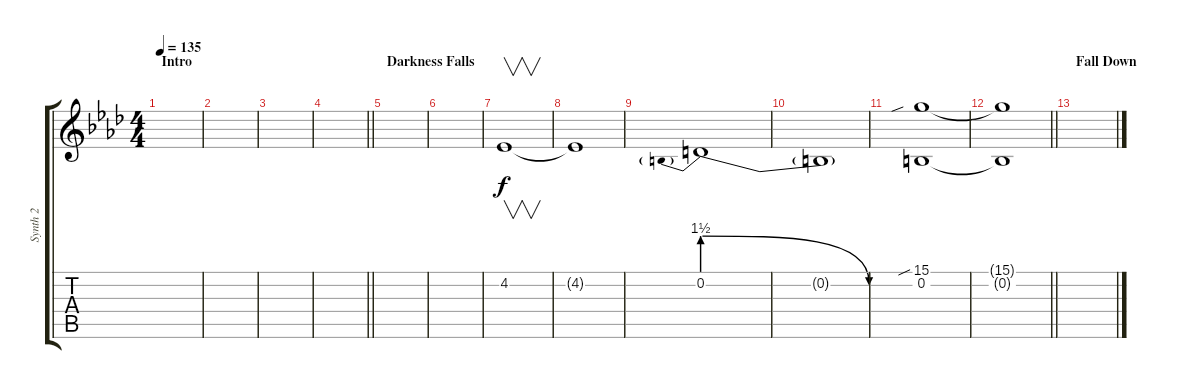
\track ("Synth 2" "Synth 2") {instrument lead2sawtooth}
\staff {score tabs}
\tuning (E4 B3 G3 D3 A2 E2) {hide}
\ts (4 4)
\section ("" "Intro")
\tempo 135
\clef g2
\ks ab
|
|
|
\barLineRight lightlight
|
\section ("" "Darkness Falls")
|
|
4.2.1{v volume 6} |
4.2{t}.1 |
0.2{be (prebendrelease 0 6 60 0)}.1 |
0.2{t}.1 |
(15.1{sib} 0.2).1{volume 2} |
\barLineRight lightlight
(15.1{t} 0.2{t}).1 |
\section ("" "Fall Down")
